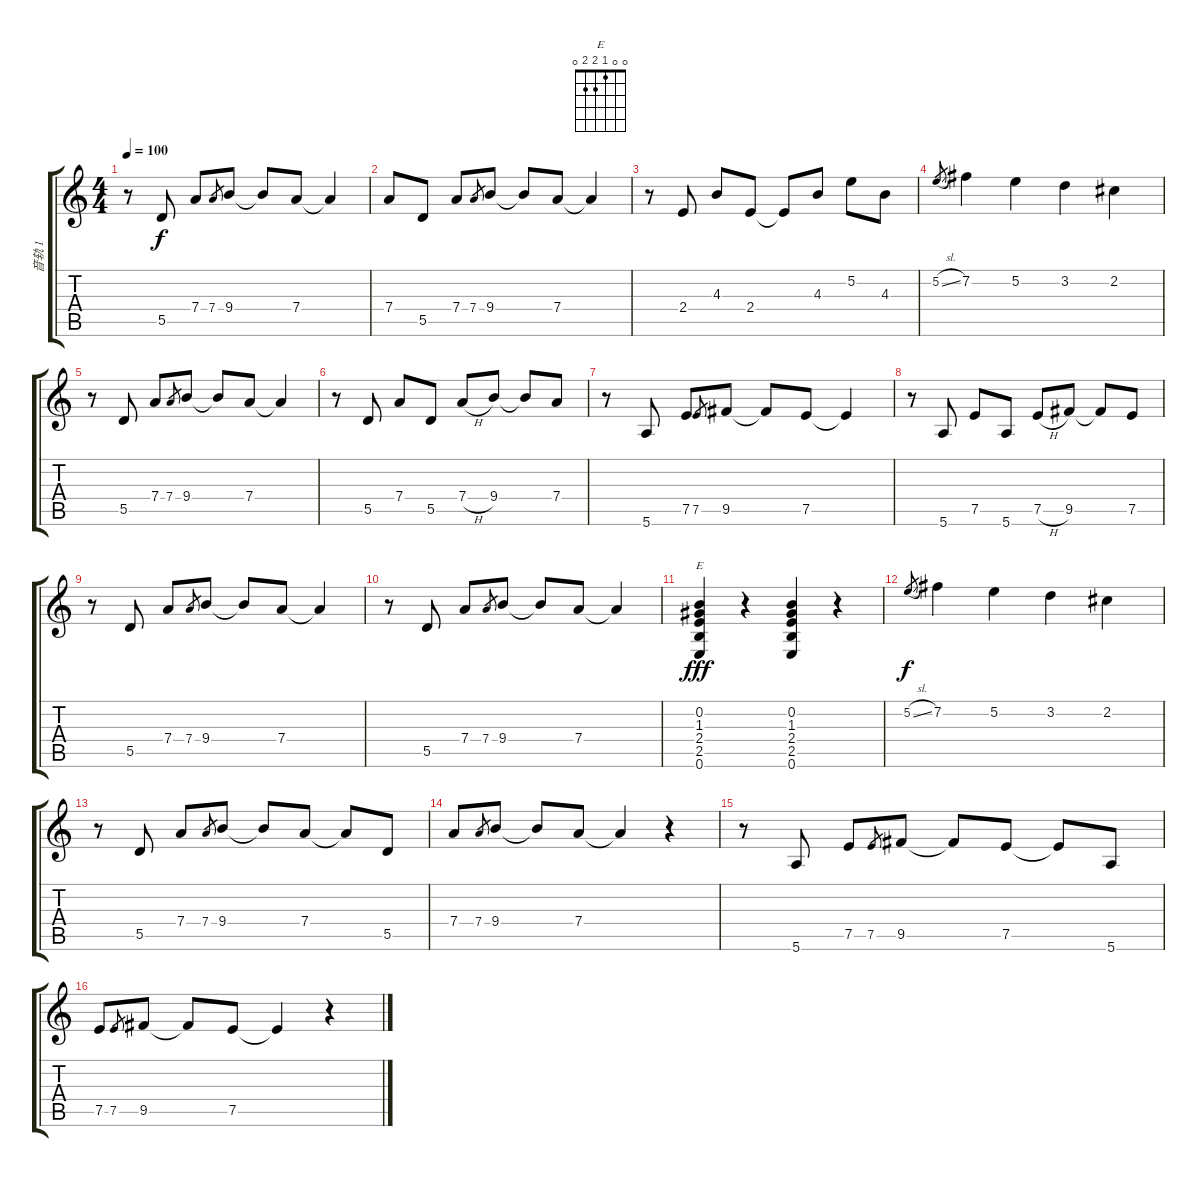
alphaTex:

\track ("音轨 1" "音轨 1") {instrument electricguitarclean}
\staff {score tabs}
\tuning (E4 B3 G3 D3 A2 E2) {hide}
\chord ("E" 0 0 1 2 2 0)
\ts (4 4)
\tempo 100
\clef g2
\ks c
r.8{dy f} 5.5.8 7.4.8 7.4.8{gr} 9.4.8 9.4{t}.8 7.4.8 7.4{t}.4 |
7.4.8 5.5.8 7.4.8 7.4.8{gr} 9.4.8 9.4{t}.8 7.4.8 7.4{t}.4 |
r.8 2.4.8 4.3.8 2.4.8 2.4{t}.8 4.3.8 5.2.8 4.3.8 |
5.2{sl}.8{gr} 7.2.4 5.2.4 3.2.4 2.2.4 |
r.8 5.5.8 7.4.8 7.4.8{gr} 9.4.8 9.4{t}.8 7.4.8 7.4{t}.4 |
r.8 5.5.8 7.4.8 5.5.8 7.4{h}.8 9.4.8 9.4{t}.8 7.4.8 |
r.8 5.6.8 7.5.8 7.5.8{gr} 9.5.8 9.5{t}.8 7.5.8 7.5{t}.4 |
r.8 5.6.8 7.5.8 5.6.8 7.5{h}.8 9.5.8 9.5{t}.8 7.5.8 |
r.8 5.5.8 7.4.8 7.4.8{gr} 9.4.8 9.4{t}.8 7.4.8 7.4{t}.4 |
r.8 5.5.8 7.4.8 7.4.8{gr} 9.4.8 9.4{t}.8 7.4.8 7.4{t}.4 |
(0.2 1.3 2.4 2.5 0.6).4{ch "E" dy fff} r.4 (0.2 1.3 2.4 2.5 0.6).4 r.4 |
5.2{sl}.8{gr dy f} 7.2.4 5.2.4 3.2.4 2.2.4 |
r.8 5.5.8 7.4.8 7.4.8{gr} 9.4.8 9.4{t}.8 7.4.8 7.4{t}.8 5.5.8 |
7.4.8 7.4.8{gr} 9.4.8 9.4{t}.8 7.4.8 7.4{t}.4 r.4 |
r.8 5.6.8 7.5.8 7.5.8{gr} 9.5.8 9.5{t}.8 7.5.8 7.5{t}.8 5.6.8 |
7.5.8 7.5.8{gr} 9.5.8 9.5{t}.8 7.5.8 7.5{t}.4 r.4
